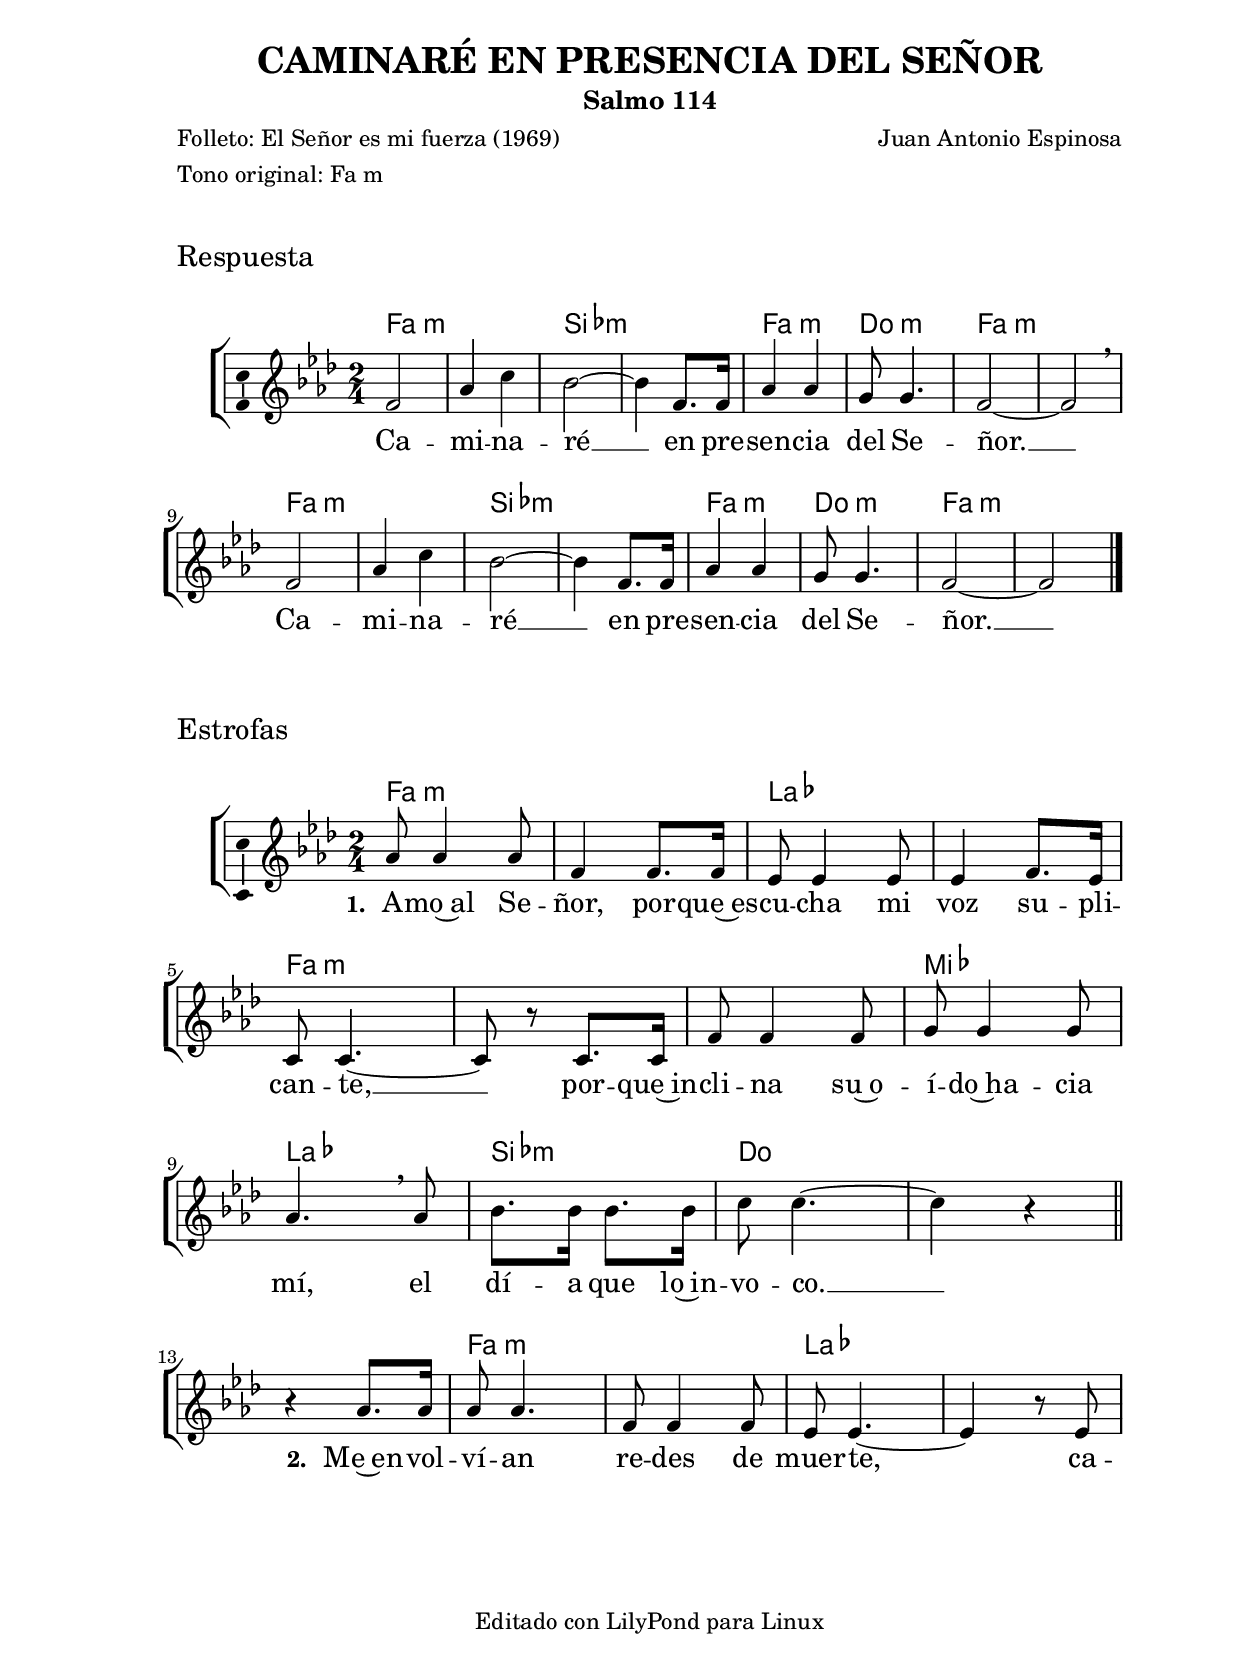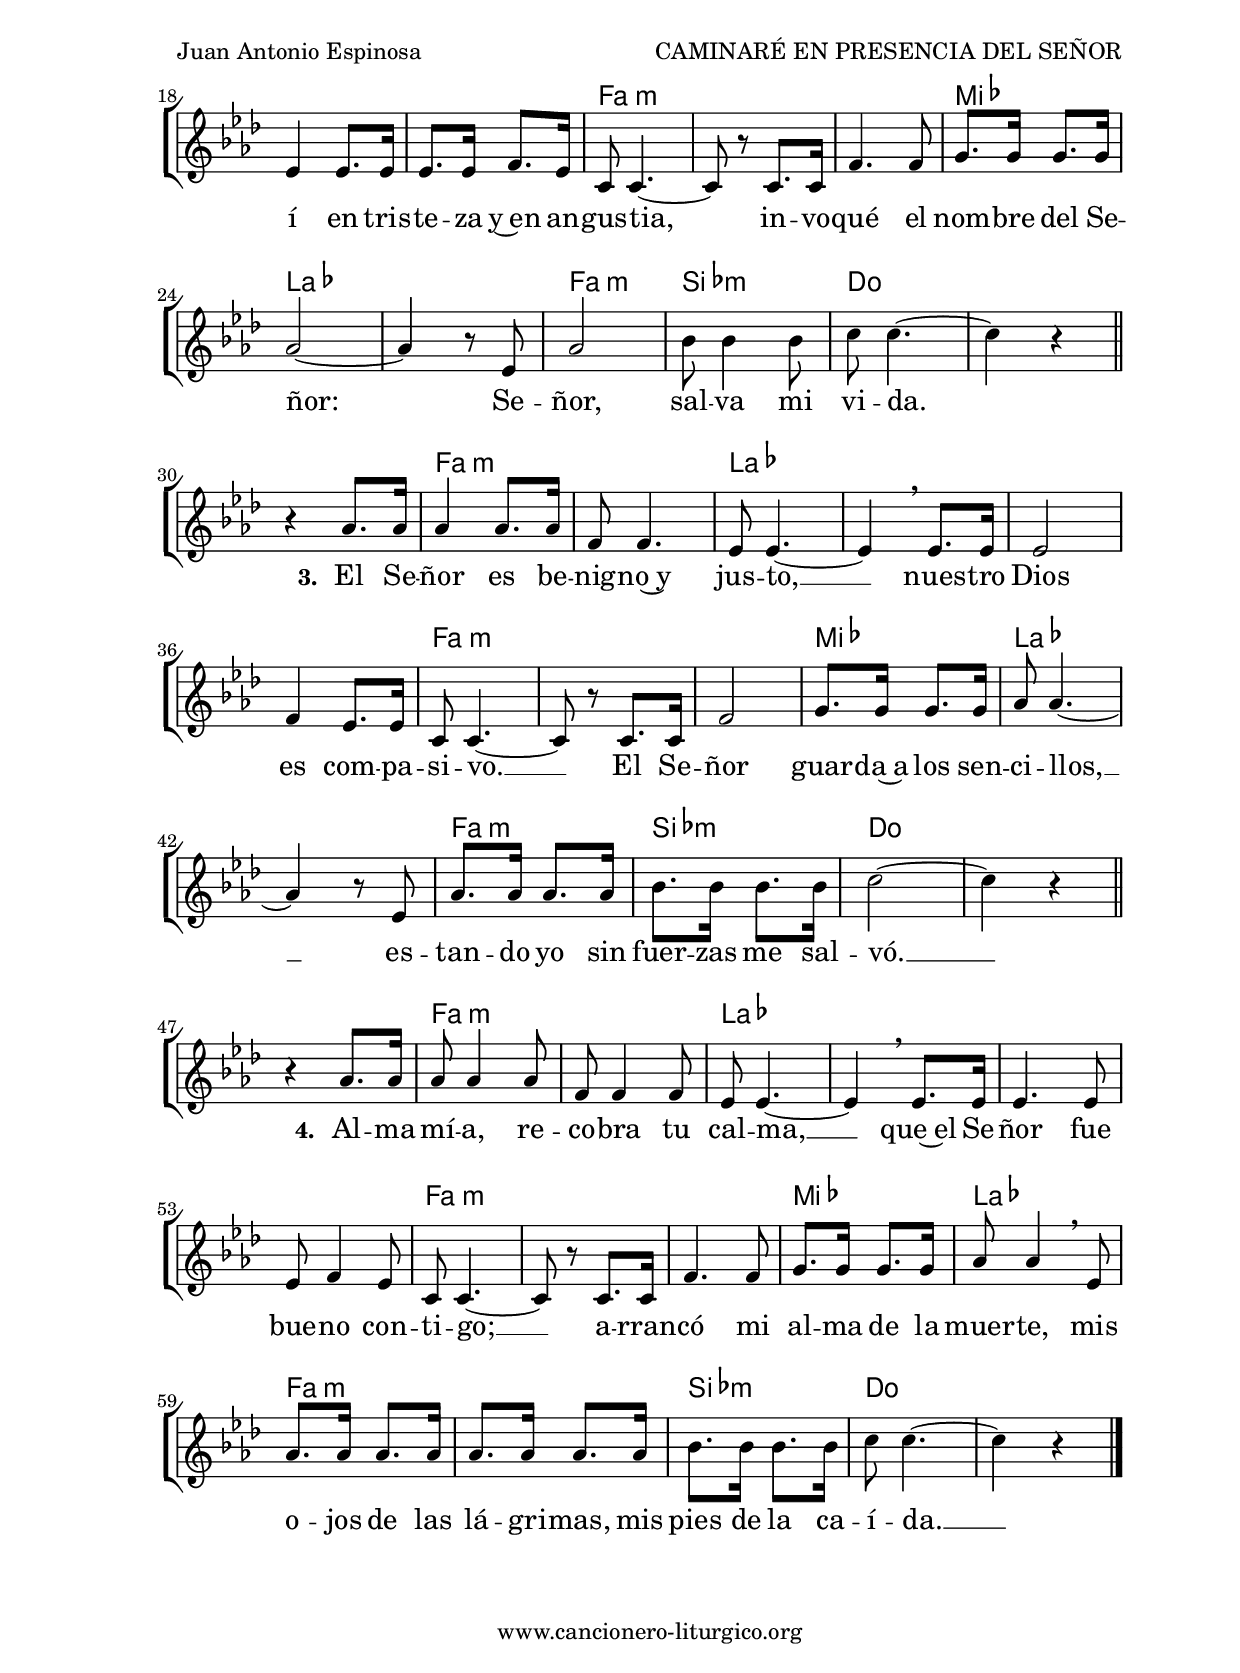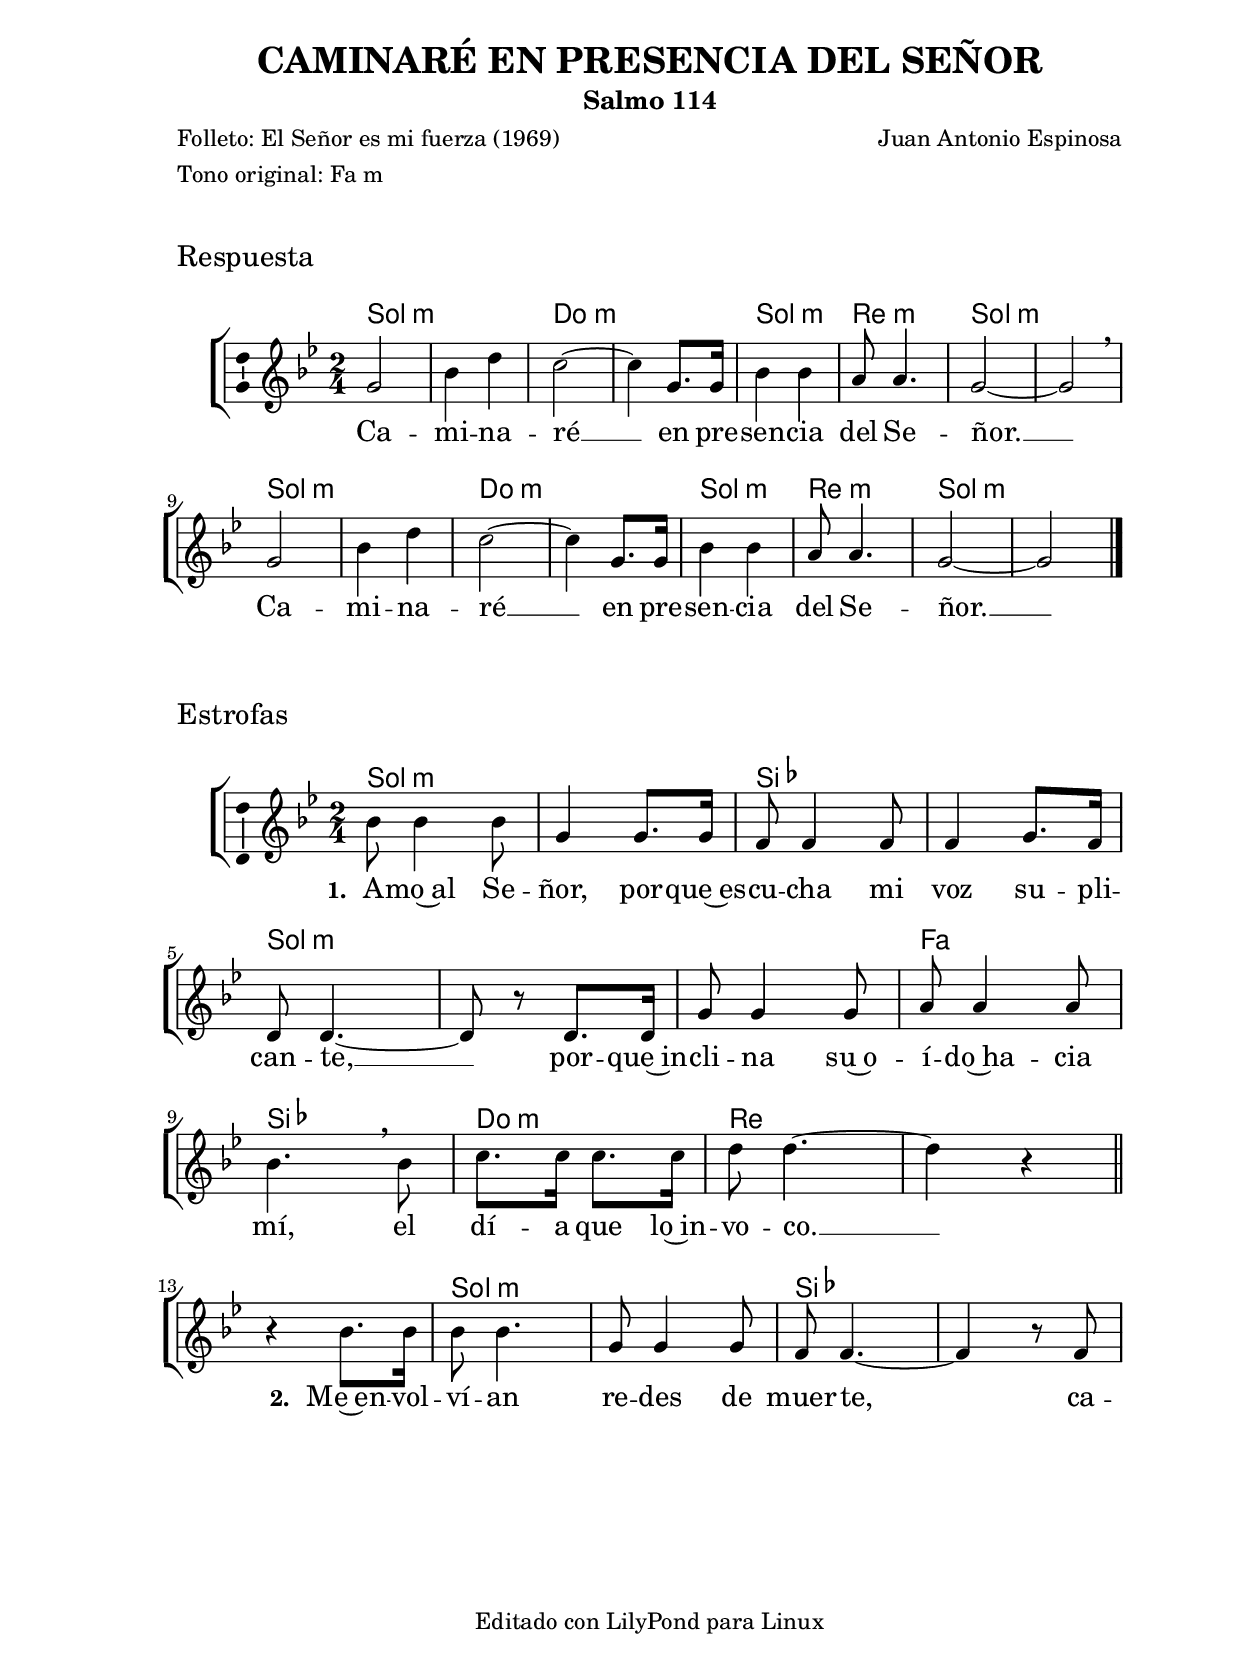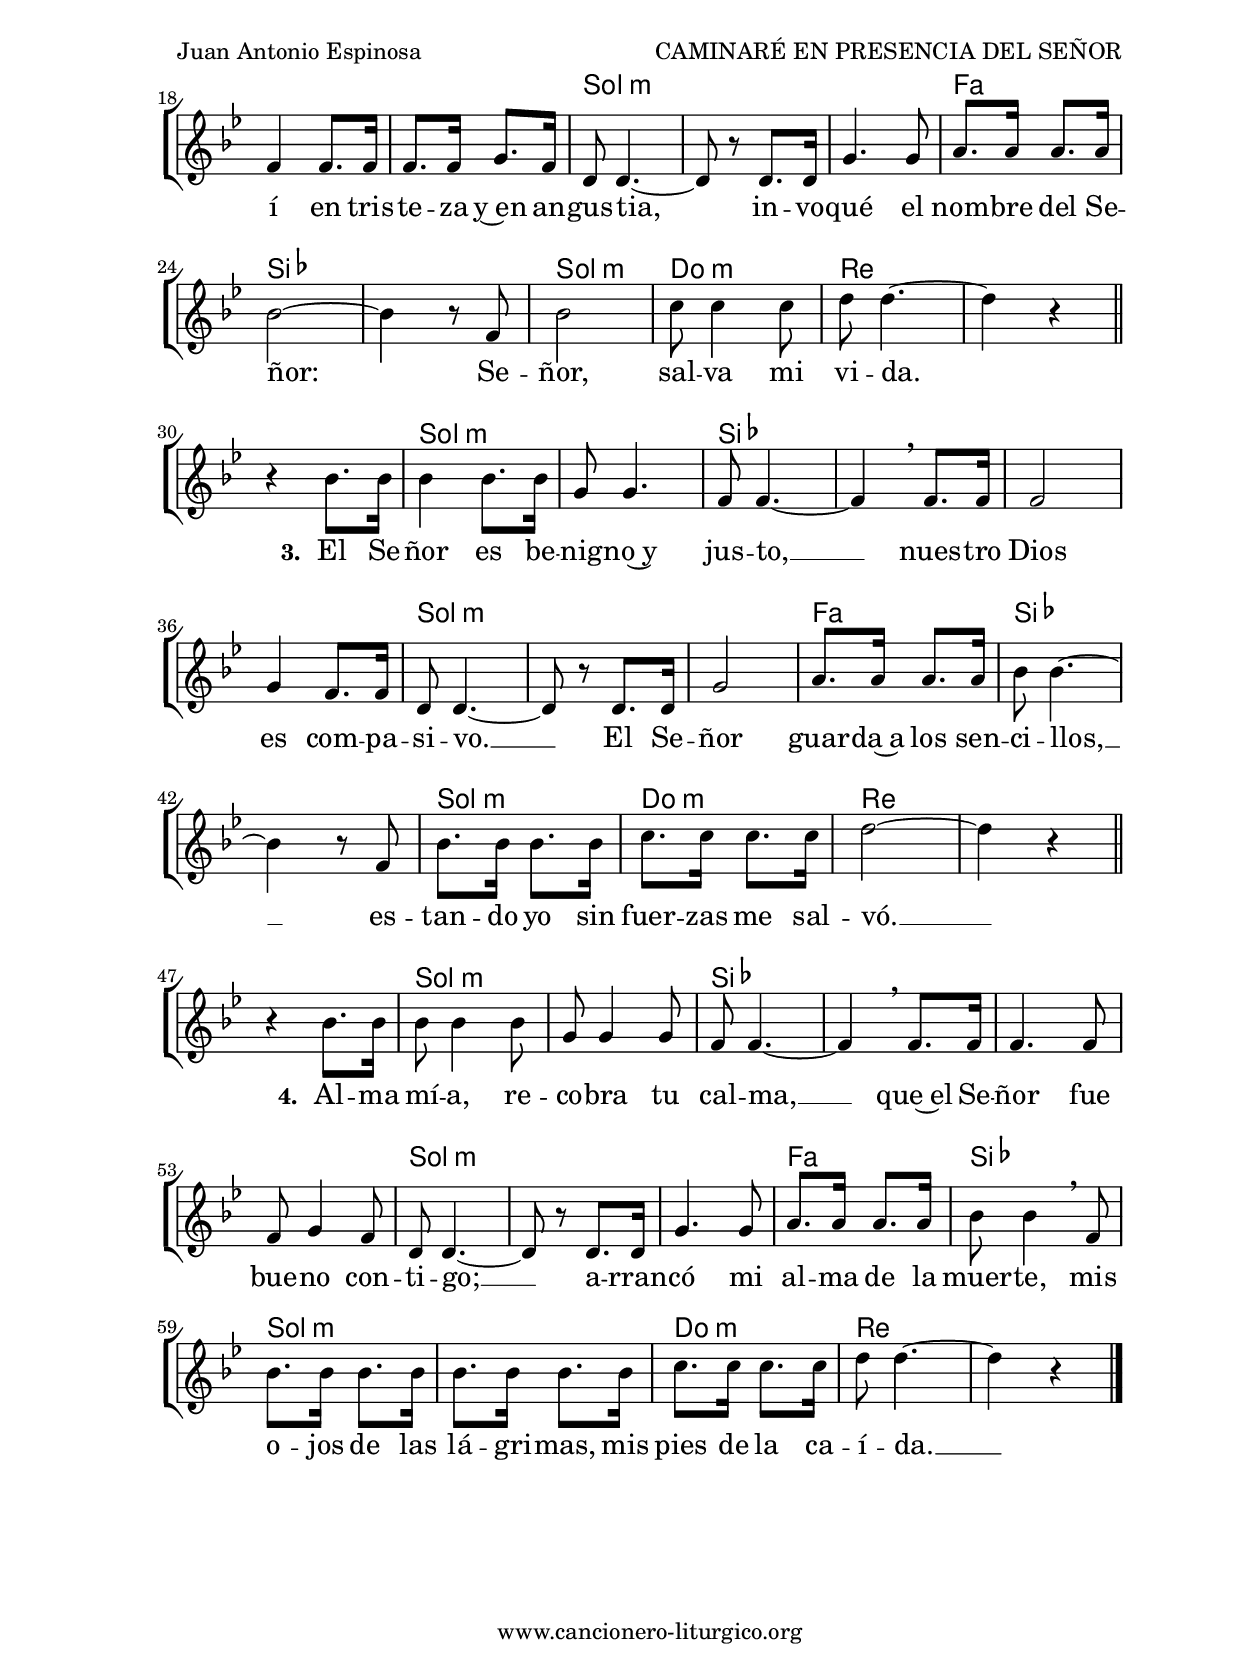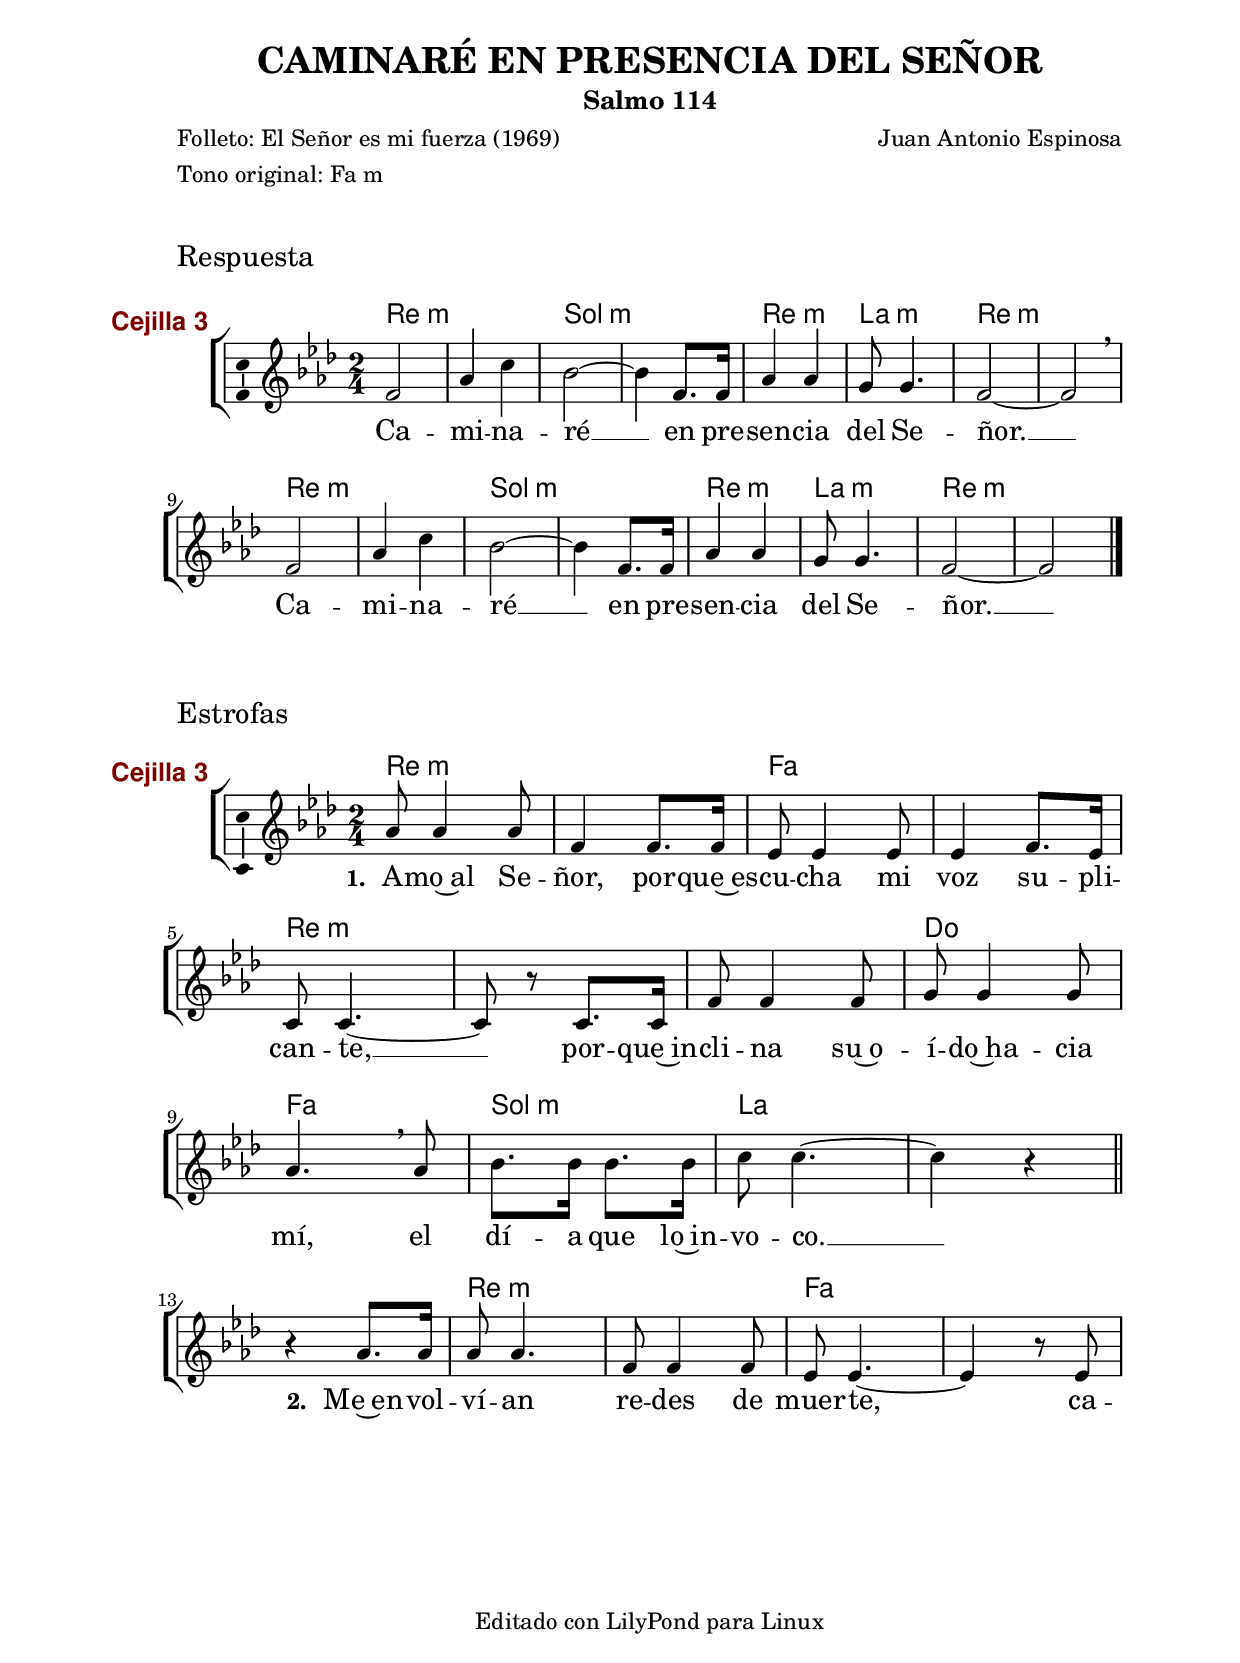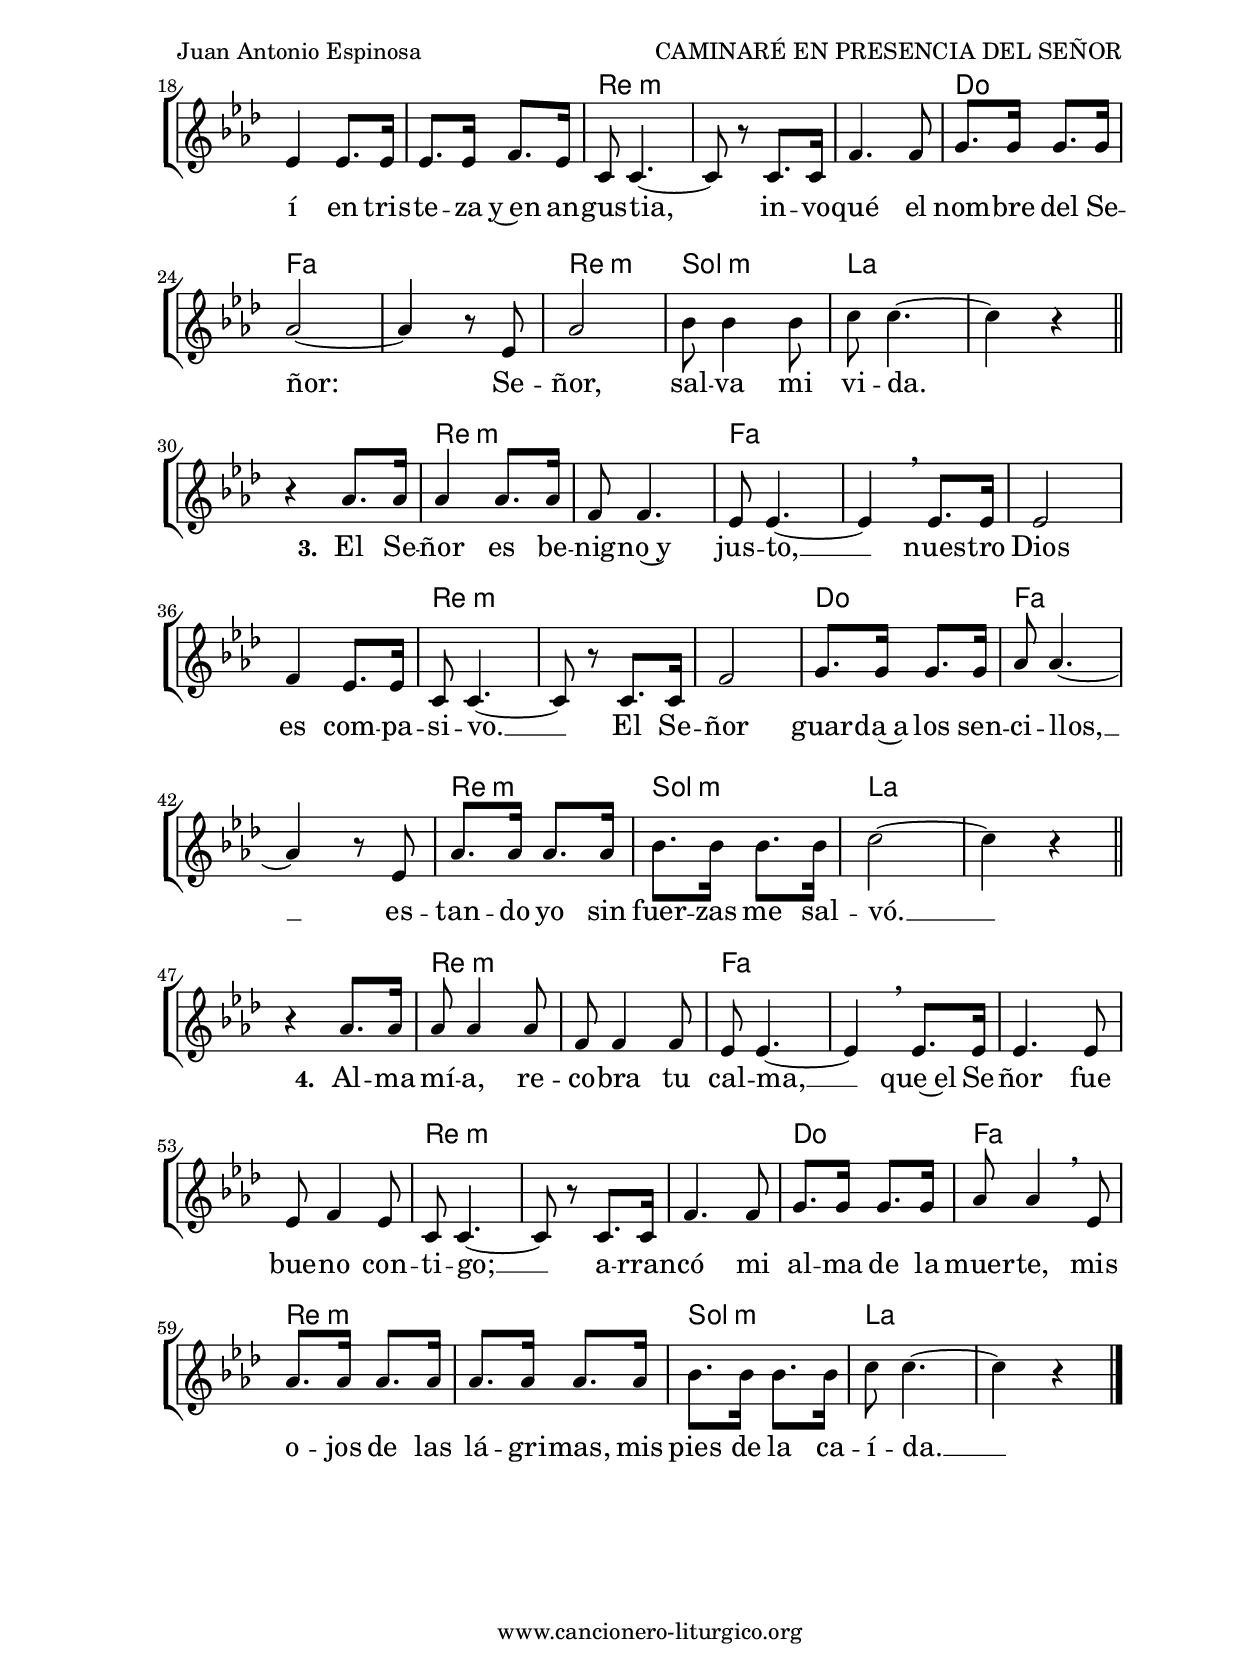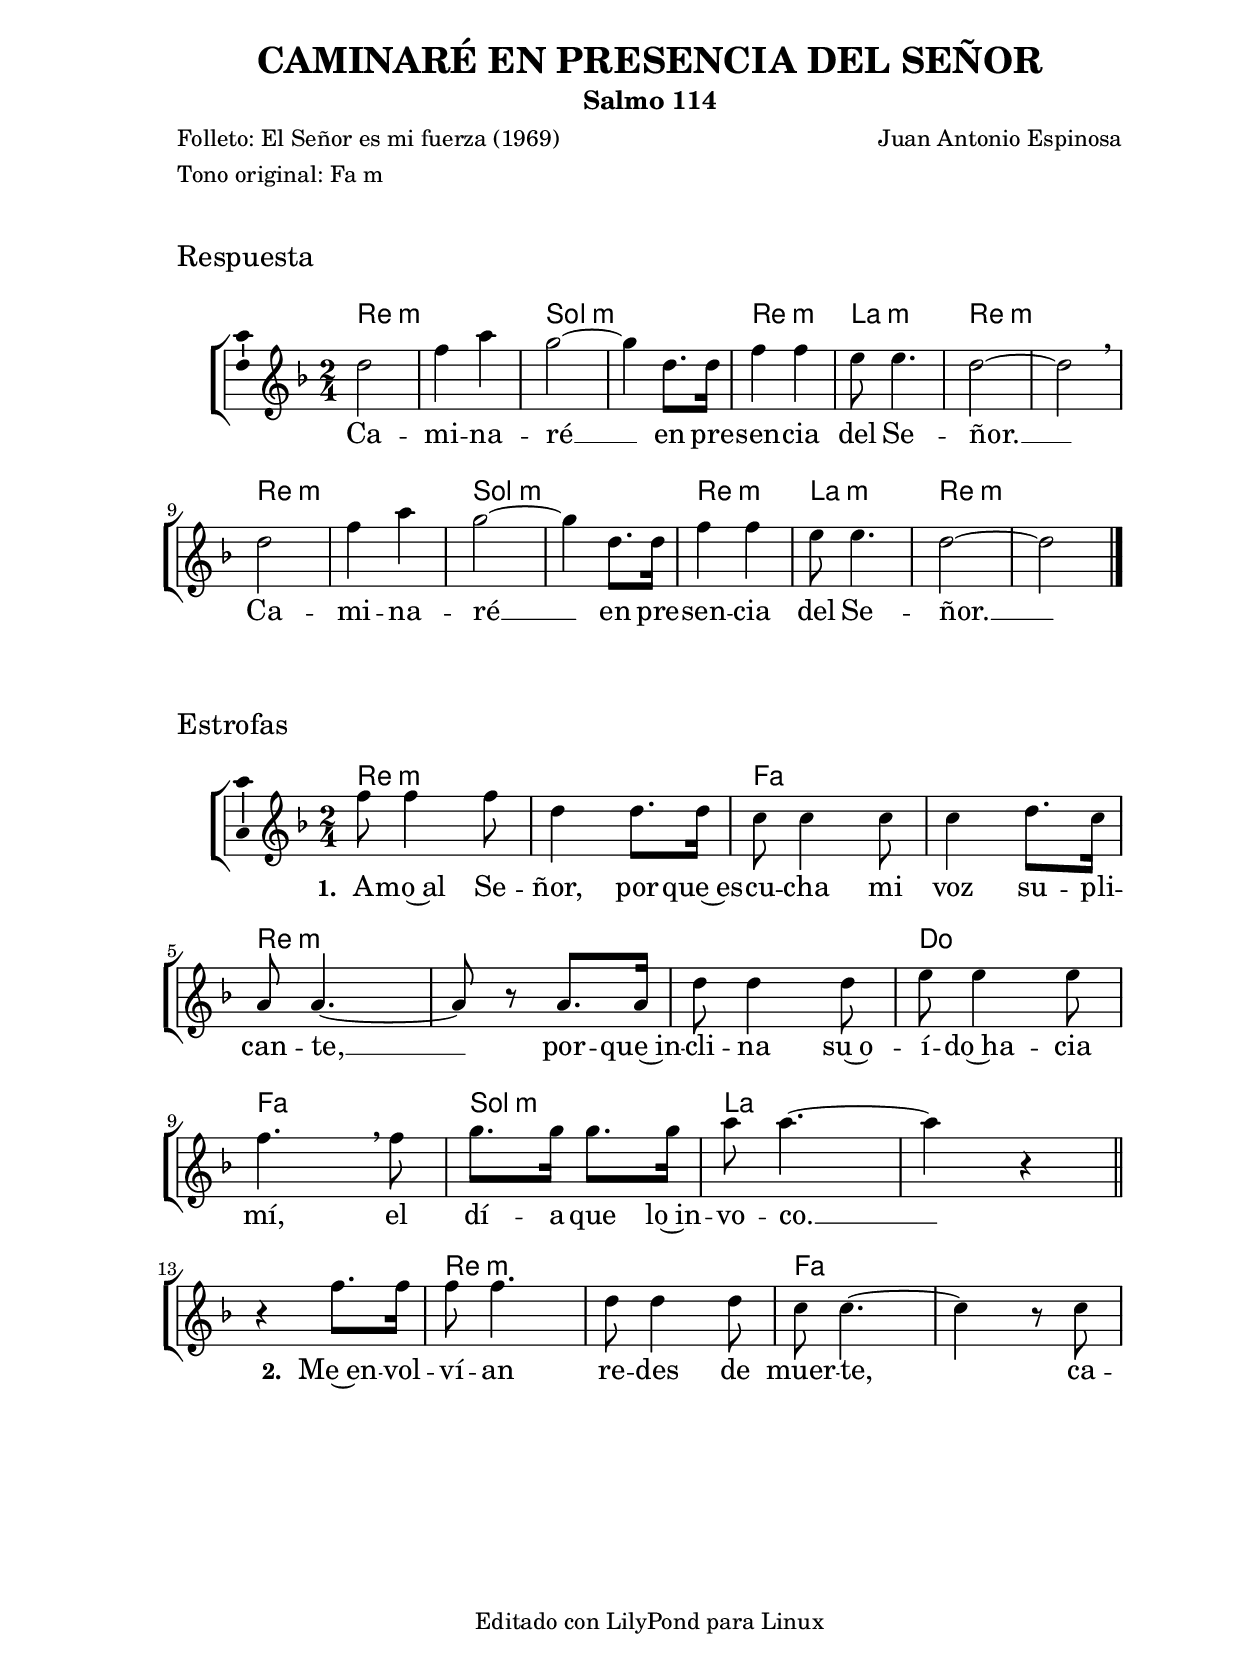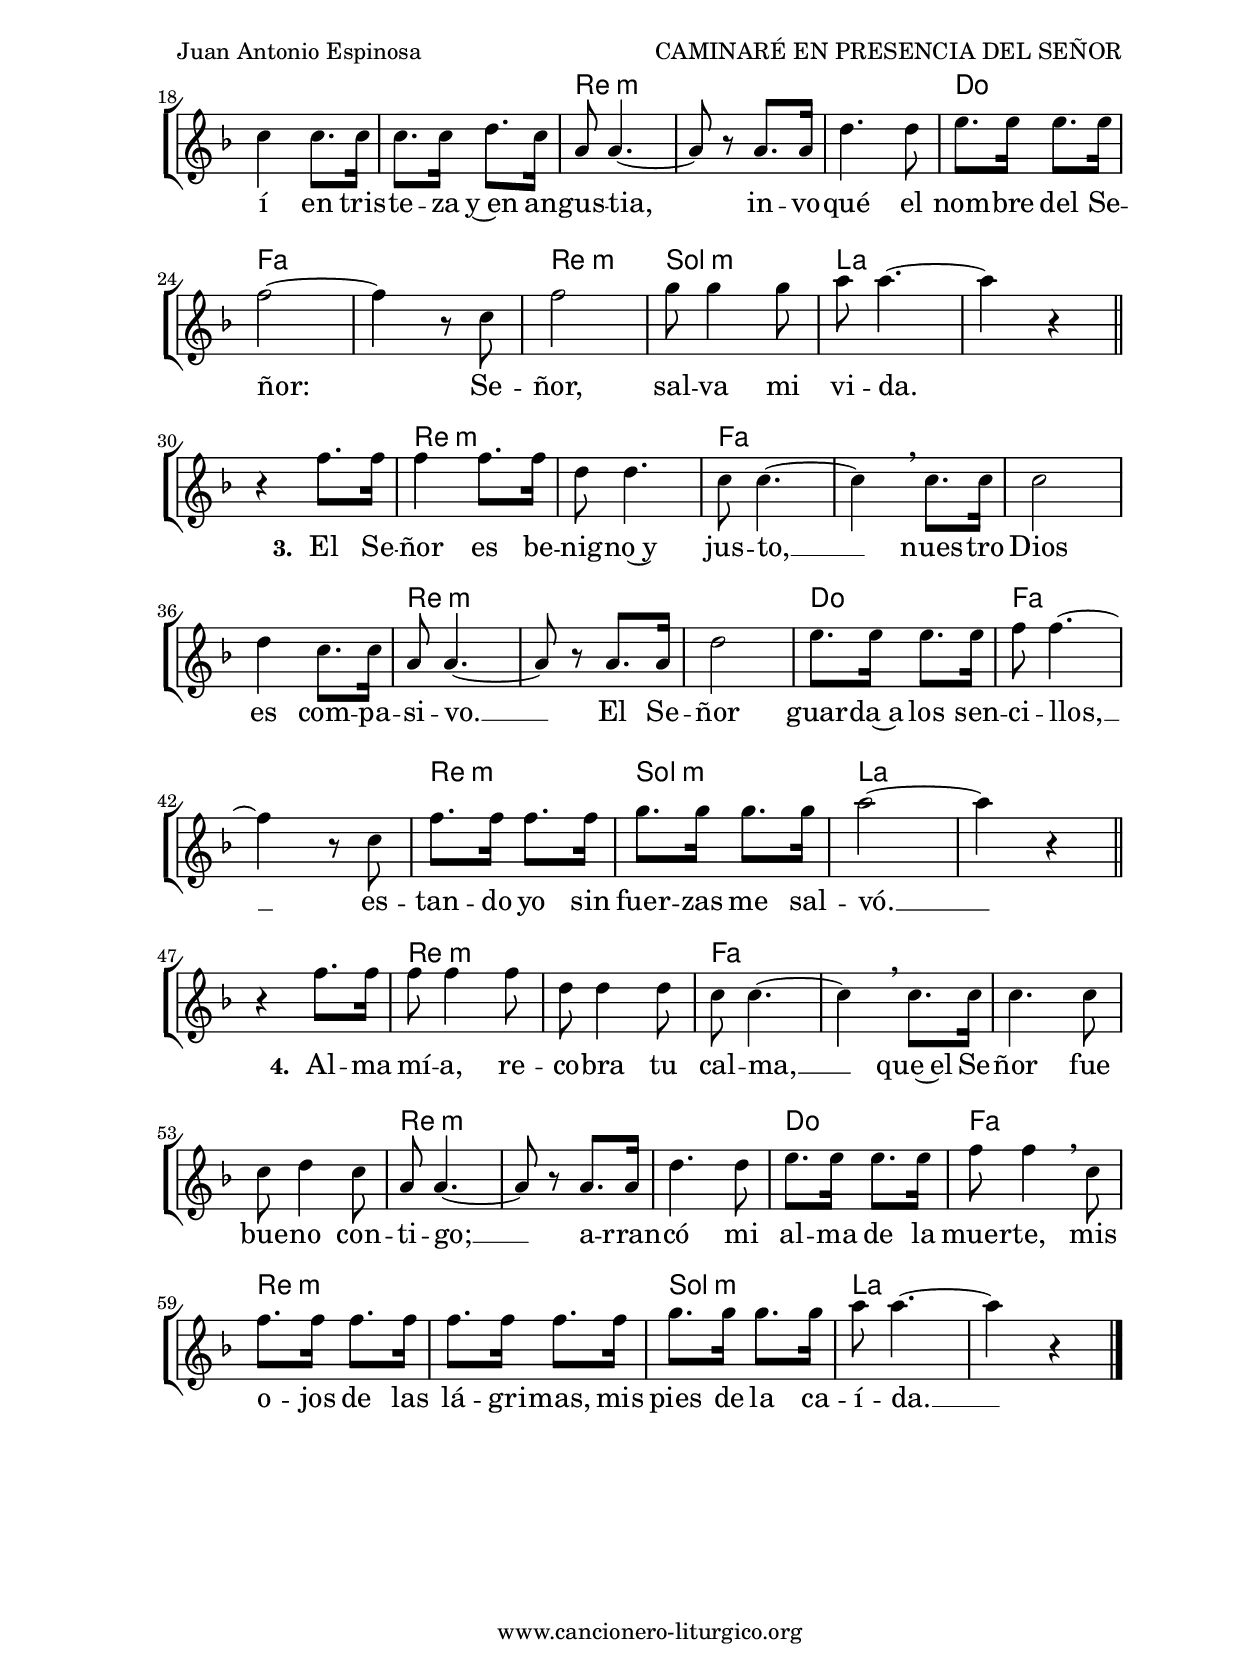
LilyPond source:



%versión de lilypond para la que se ha escrito esta partitura:
\version "2.16.0"

	%Tamaño papel
	#(set-default-paper-size "a4")
	%Tamaño partitura
	#(set-global-staff-size 20)
	%No responde al pulsar sobre una nota
	#(ly:set-option 'point-and-click #f)

%parámetros del encabezamiento:
\header {
	title = "CAMINARÉ EN PRESENCIA DEL SEÑOR"
	subtitle = "Salmo 114"
	composer = "Juan Antonio Espinosa"
	poet = "Folleto: El Señor es mi fuerza (1969)"
%%%	poet = "CLN 520"
	meter = "Tono original: Fa m"
	arranger = ""
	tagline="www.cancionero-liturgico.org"
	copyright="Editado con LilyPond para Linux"
	tiempo = ""
	usos = "Salmo"
	letra = ""
	}

%parámetros asociados al papel:
\paper  {
	oddHeaderMarkup = \markup {\fill-line { \on-the-fly #not-first-page \fromproperty #'header:title \on-the-fly #not-first-page \fromproperty #'header:composer }}
	evenHeaderMarkup = \markup {\fill-line { \fromproperty #'header:composer \fromproperty #'header:title }}
	#(set-paper-size "a4")
	print-page-number = ##f
	first-page-number = 1
	print-first-page-number = ##f
	head-separation = 3.0 \cm
	top-margin = 2.0 \cm
	bottom-margin = 0.5\cm
	left-margin = 3.0 \cm
	line-width = 16.0 \cm 
	indent = 8\mm
	interscoreline = 2.\mm
	between-system-space = 15\mm
%	para que las partituras no llenen la hoja:
	ragged-bottom = ##t
%	idem para la última hoja:
	ragged-last-bottom = ##f
%	para que las partituras llenen el ancho del papel:
	ragged-last = ##f
	after-title-space = 2.5 \cm
page-count=2
%system-count=8

	%Flexible Vertical Spacing
	markup-system-spacing =
	#'((basic-distance . 5) (minimum-distance . 3) (padding . 3))
	score-markup-spacing =
	#'((basic-distance . 15) (minimum-distance . 10) (padding . 3))
%	score-system-spacing =
%	#'((basic-distance . 15) (minimum-distance . 10) (padding . 5))
	system-system-spacing =
	#'((basic-distance . 5) (minimum-distance . 3) (padding . 3))
	markup-markup-spacing =
	#'((basic-distance . 20) (minimum-distance . 15) (padding . 3))
	last-bottom-spacing =
	#'((basic-distance . 5) (minimum-distance . 5) (padding . 3))
%	top-system-spacing =
%	#'((basic-distance . 10) (minimum-distance . 5) (padding . 3))
%	top-markup-spacing =
%	#'((basic-distance . 15) (minimum-distance . 10) (padding . 3))

	}


%parámetros que afectan a toda la partitura:
global =  {
	%clave de sol (G):
	\clef G
%	\transpose f e
	%armadura:
	\key f \minor
	\tempo 4=125
	\set Score.tempoHideNote = ##t
	}


%%%%%%%%%%%%%%%%%%%%%%%%%%%%%%%%%%%%%%%%%%%%%%%%%%%%%%%
%%%%%%%%%%%%%%%%%%%%%%%%%%%%%%%%%%%%%%%%%%%%%%%%%%%%%%%
%%%%%%%%%%%%%%%%%%%%%%%%%%%%%%%%%%%%%%%%%%%%%%%%%%%%%%%


acordesrespuno = {
	\italianChords
	\chordmode {
%	\transpose f e
{

f2:m s bes:m s f:m c:m f:m s
f:m s bes:m s f:m c:m f:m s

}
}
}

melodiarespuno = 
%	\transpose f e
{
	\relative c'{

\time 2/4

f2
aes4 c
bes2~
bes4 f8. f16
aes4 aes
g8 g4.
f2~
f2 \breathe

%Repetimos estribillo:
f2
aes4 c
bes2~
bes4 f8. f16
aes4 aes
g8 g4.
f2~
f2

\bar "|."
}
}


textorespuno = \lyricmode {

Ca -- mi -- na -- ré __ en pre -- sen -- cia del Se -- ñor. __
Ca -- mi -- na -- ré __ en pre -- sen -- cia del Se -- ñor. __

	}

acordesrespunoStaff = \context ChordNames = acordesrespunoStaff <<
	\set chordChanges = ##t
	\acordesrespuno
	>>


%%%%%%%%%%%%%%%%%%%%%%%%%%%%%%%%%%% CEJILLA %%%%%%%%%%%%%%%%%%%%%%%%%%%%%%%%%%%
acordesrespunocejilla = {
%%%	\override ChordNames.ChordName #'font-size = #-1
%%%	\override ChordNames.ChordName #'font-series = #'bold
	\transpose f d {
		\acordesrespuno
		}
	}

acordesrespunocejillaStaff = \context ChordNames = acordesrespunocejillaStaff <<
	\set Staff.instrumentName = \markup \with-color #darkred \larger \bold \sans "Cejilla 3"
	\set chordChanges = ##t
	\acordesrespunocejilla
	>>
%%%%%%%%%%%%%%%%%%%%%%%%%%%%%%%%%%% CEJILLA %%%%%%%%%%%%%%%%%%%%%%%%%%%%%%%%%%%


vozrespunoStaff = \context Voice = vozrespunoStaff
\with {\consists "Ambitus_engraver"}
<<
%	\set Staff.instrumentName = ""
%	\set Staff.shortInstrumentName = ""
%	\set Staff.midiInstrument = #"clarinet"
%	\set Staff.midiInstrument = #"cello"
%	\set Staff.midiInstrument = #"flute"
	\set Staff.midiInstrument = #"electric guitar (jazz)"
%	\set Staff.midiInstrument = #"english horn"
%	\set Staff.midiInstrument = #"violin"
%	\set Staff.midiInstrument = #"glockenspiel"
	\set Staff.midiMinimumVolume = #0.7
	\set Staff.midiMaximumVolume = #0.9
	\global
	\melodiarespuno
	>>

textorespunoStaff = \context Lyrics = textorespunoStaff <<
	\lyricsto vozrespunoStaff \textorespuno
	>>


%%%%%%%%%%%%%%%%%%%%%%%%%%%%%%%%%%%%%%%%%%%%%%%%%%%%%%%
%%%%%%%%%%%%%%%%%%%%%%%%%%%%%%%%%%%%%%%%%%%%%%%%%%%%%%%
%%%%%%%%%%%%%%%%%%%%%%%%%%%%%%%%%%%%%%%%%%%%%%%%%%%%%%%


acordesrespest = {
	\italianChords
	\chordmode {
%	\transpose f e
{

f2:m s aes s f:m s s ees aes bes:m c s

s2 f:m s aes s s s f:m s s ees aes s f:m bes:m c s

s2 f:m s aes s s s f:m s s ees aes s f:m bes:m c s

s2 f:m s aes s s s f:m s s ees aes f:m s bes:m c s

}
}
}

melodiarespest = 
%	\transpose f e
{
	\relative c''{

\time 2/4

aes8 aes4 aes8
f4 f8. f16
ees8 ees4 ees8
ees4 f8. ees16
c8 c4.~
c8 r8 c8. c16
f8 f4 f8
g8 g4 g8
aes4. \breathe aes8
bes8. bes16 bes8. bes16
c8 c4.~
c4 r4

\bar "||"
\break

r4 aes8. aes16
aes8 aes4.
f8 f4 f8
ees8 ees4.~
ees4 r8 ees8

\pageBreak

ees4 ees8. ees16
ees8. ees16 f8. ees16
c8 c4.~
c8 r8 c8. c16
f4. f8
g8. g16 g8. g16
aes2~
aes4 r8 ees8
aes2
bes8 bes4 bes8
c8 c4.~
c4 r4

\bar "||"
\break

r4 aes8. aes16
aes4 aes8. aes16
f8 f4.
ees8 ees4.~
ees4 \breathe ees8. ees16
ees2
f4 ees8. ees16
c8 c4.~
c8 r8 c8. c16
f2
g8. g16 g8. g16
aes8 aes4.~
aes4 r8 ees8
aes8. aes16 aes8. aes16
bes8. bes16 bes8. bes16
c2~
c4 r4

\bar "||"
\break

r4 aes8. aes16
aes8 aes4 aes8
f8 f4 f8
ees8 ees4.~
ees4 \breathe ees8. ees16
ees4. ees8
ees8 f4 ees8
c8 c4.~
c8 r8 c8. c16
f4. f8
g8. g16 g8. g16
aes8 aes4 \breathe ees8
aes8. aes16 aes8. aes16
aes8. aes16 aes8. aes16
bes8. bes16 bes8. bes16
c8 c4.~
c4 r4

\bar "|."
}
}


textorespest = \lyricmode {

\set stanza =#"1. " A -- mo~al Se -- ñor,
por -- que~es -- cu -- cha mi voz su -- pli -- can -- te, __
por -- que~in -- cli -- na su~o -- í -- do~ha -- cia mí,
el dí -- a que lo~in -- vo -- co. __

\set stanza =#"2. " Me~en -- vol -- ví -- an re -- des de muer -- te,
ca -- í en tris -- te -- za y~en an -- gus -- tia,
in -- vo -- qué el nom -- bre del Se -- ñor:
Se -- ñor, sal -- va mi vi -- da.

\set stanza =#"3. " El Se -- ñor es be -- nig -- no~y jus -- to, __
nues -- tro Dios es com -- pa -- si -- vo. __
El Se -- ñor guar -- da~a los sen -- ci -- llos, __
es -- tan -- do yo sin fuer -- zas me sal -- vó. __

\set stanza =#"4. " Al -- ma mí -- a, re -- co -- bra tu cal -- ma, __
que~el Se -- ñor fue bue -- no con -- ti -- go; __
a -- rran -- có mi al -- ma de la muer -- te,
mis o -- jos de las lá -- gri -- mas,
mis pies de la ca -- í -- da. __

	}

acordesrespestStaff = \context ChordNames = acordesrespestStaff <<
	\set chordChanges = ##t
	\acordesrespest
	>>


%%%%%%%%%%%%%%%%%%%%%%%%%%%%%%%%%%% CEJILLA %%%%%%%%%%%%%%%%%%%%%%%%%%%%%%%%%%%
acordesrespestcejilla = {
%%%	\override ChordNames.ChordName #'font-size = #-1
%%%	\override ChordNames.ChordName #'font-series = #'bold
	\transpose f d {
		\acordesrespest
		}
	}

acordesrespestcejillaStaff = \context ChordNames = acordesrespestcejillaStaff <<
	\set Staff.instrumentName = \markup \with-color #darkred \larger \bold \sans "Cejilla 3"
	\set chordChanges = ##t
	\acordesrespestcejilla
	>>
%%%%%%%%%%%%%%%%%%%%%%%%%%%%%%%%%%% CEJILLA %%%%%%%%%%%%%%%%%%%%%%%%%%%%%%%%%%%


vozrespestStaff = \context Voice = vozrespestStaff
\with {\consists "Ambitus_engraver"}
<<
%	\set Staff.instrumentName = ""
%	\set Staff.shortInstrumentName = ""
%	\set Staff.midiInstrument = #"clarinet"
%	\set Staff.midiInstrument = #"cello"
%	\set Staff.midiInstrument = #"flute"
	\set Staff.midiInstrument = #"electric guitar (jazz)"
%	\set Staff.midiInstrument = #"english horn"
%	\set Staff.midiInstrument = #"violin"
%	\set Staff.midiInstrument = #"glockenspiel"
	\set Staff.midiMinimumVolume = #0.7
	\set Staff.midiMaximumVolume = #0.9
	\global
	\melodiarespest
	>>

textorespestStaff = \context Lyrics = textorespestStaff <<
	\lyricsto vozrespestStaff \textorespest
	>>


%%%%%%%%%%%%%%%%%%%%%%%%%%%%%%%%%%%%%%%%%%%%%%%%%%%%%%%
%%%%%%%%%%%%%%%%%%%%%%%%%%%%%%%%%%%%%%%%%%%%%%%%%%%%%%%
%%%%%%%%%%%%%%%%%%%%%%%%%%%%%%%%%%%%%%%%%%%%%%%%%%%%%%%


\book {
	\score {
		\context ChoirStaff {
			\override StaffGroup.SystemStartBracket #'collapse-height = #1
			\override Score.SystemStartBar #'collapse-height = #1
			<<
			\acordesrespunoStaff
			\vozrespunoStaff
			\textorespunoStaff
			>>
			}
		\layout {
	    		\context {
				\Lyrics
				\override LyricText #'font-size = #2
				}
	   		 \context {
				\Score
				\override StaffSymbol #'staff-space = #(magstep +3)
				}
			}
		\header{piece=\markup{\fontsize #2 "Respuesta"}}
		}
	\score {
		\context ChoirStaff {
			\override StaffGroup.SystemStartBracket #'collapse-height = #1
			\override Score.SystemStartBar #'collapse-height = #1
			<<
			\acordesrespestStaff
			\vozrespestStaff
			\textorespestStaff
			>>
			}
		\layout {
system-count=12
	    		\context {
				\Lyrics
				\override LyricText #'font-size = #2
				}
	   		 \context {
				\Score
				\override StaffSymbol #'staff-space = #(magstep +3)
				}
			}
		\header{piece=\markup{\fontsize #2 "Estrofas"}}
		}
	\score {
		\unfoldRepeats
		\context ChoirStaff {
			<<
			\acordesrespunoStaff
			\vozrespunoStaff
			>>
			<<
			\acordesrespestStaff
			\vozrespestStaff
			>>
			}
		\midi {
	  		\context {
	  			\Score
				tempoWholesPerMinute = #(ly:make-moment 70 4)
				}
			}
		}
	}


%Partitura para guitarra
#(define output-suffix "G")
\book {
	\score {
		\context ChoirStaff {
			\override StaffGroup.SystemStartBracket #'collapse-height = #1
			\override Score.SystemStartBar #'collapse-height = #1
			<<
			\acordesrespunocejillaStaff
			\vozrespunoStaff
			\textorespunoStaff
			>>
			}
		\layout {
%%%%%%%%%%%%%%%%%%%%%%%%%%%%%%%%%%% CEJILLA %%%%%%%%%%%%%%%%%%%%%%%%%%%%%%%%%%%
			\context {
				\ChordNames \consists Instrument_name_engraver
				}
%%%%%%%%%%%%%%%%%%%%%%%%%%%%%%%%%%% CEJILLA %%%%%%%%%%%%%%%%%%%%%%%%%%%%%%%%%%%
	    		\context {
				\Lyrics
				\override LyricText #'font-size = #2
				}
	   		 \context {
				\Score
				\override StaffSymbol #'staff-space = #(magstep +3)
				}
			}
		\header{piece=\markup{\fontsize #2 "Respuesta"}}
		}
	\score {
		\context ChoirStaff {
			\override StaffGroup.SystemStartBracket #'collapse-height = #1
			\override Score.SystemStartBar #'collapse-height = #1
			<<
			\acordesrespestcejillaStaff
			\vozrespestStaff
			\textorespestStaff
			>>
			}
		\layout {
system-count=12
%%%%%%%%%%%%%%%%%%%%%%%%%%%%%%%%%%% CEJILLA %%%%%%%%%%%%%%%%%%%%%%%%%%%%%%%%%%%
			\context {
				\ChordNames \consists Instrument_name_engraver
				}
%%%%%%%%%%%%%%%%%%%%%%%%%%%%%%%%%%% CEJILLA %%%%%%%%%%%%%%%%%%%%%%%%%%%%%%%%%%%
	    		\context {
				\Lyrics
				\override LyricText #'font-size = #2
				}
	   		 \context {
				\Score
				\override StaffSymbol #'staff-space = #(magstep +3)
				}
			}
		\header{piece=\markup{\fontsize #2 "Estrofas"}}
		}
	}


#(define output-suffix "C")
\book {
	\score {
		\context ChoirStaff {
			\override StaffGroup.SystemStartBracket #'collapse-height = #1
			\override Score.SystemStartBar #'collapse-height = #1
\transpose c d
			<<
			\acordesrespunoStaff
			\vozrespunoStaff
			\textorespunoStaff
			>>
			}
		\layout {
	    		\context {
				\Lyrics
				\override LyricText #'font-size = #2
				}
	   		 \context {
				\Score
				\override StaffSymbol #'staff-space = #(magstep +3)
				}
			}
		\header{piece=\markup{\fontsize #2 "Respuesta"}}
		}
	\score {
		\context ChoirStaff {
			\override StaffGroup.SystemStartBracket #'collapse-height = #1
			\override Score.SystemStartBar #'collapse-height = #1
\transpose c d
			<<
			\acordesrespestStaff
			\vozrespestStaff
			\textorespestStaff
			>>
			}
		\layout {
system-count=12
	    		\context {
				\Lyrics
				\override LyricText #'font-size = #2
				}
	   		 \context {
				\Score
				\override StaffSymbol #'staff-space = #(magstep +3)
				}
			}
		\header{piece=\markup{\fontsize #2 "Estrofas"}}
		}
	}


#(define output-suffix "S")
\book {
	\score {
		\context ChoirStaff {
			\override StaffGroup.SystemStartBracket #'collapse-height = #1
			\override Score.SystemStartBar #'collapse-height = #1
\transpose c a
			<<
			\acordesrespunoStaff
			\vozrespunoStaff
			\textorespunoStaff
			>>
			}
		\layout {
	    		\context {
				\Lyrics
				\override LyricText #'font-size = #2
				}
	   		 \context {
				\Score
				\override StaffSymbol #'staff-space = #(magstep +3)
				}
			}
		\header{piece=\markup{\fontsize #2 "Respuesta"}}
		}
	\score {
		\context ChoirStaff {
			\override StaffGroup.SystemStartBracket #'collapse-height = #1
			\override Score.SystemStartBar #'collapse-height = #1
\transpose c a
			<<
			\acordesrespestStaff
			\vozrespestStaff
			\textorespestStaff
			>>
			}
		\layout {
system-count=12
	    		\context {
				\Lyrics
				\override LyricText #'font-size = #2
				}
	   		 \context {
				\Score
				\override StaffSymbol #'staff-space = #(magstep +3)
				}
			}
		\header{piece=\markup{\fontsize #2 "Estrofas"}}
		}
	}



